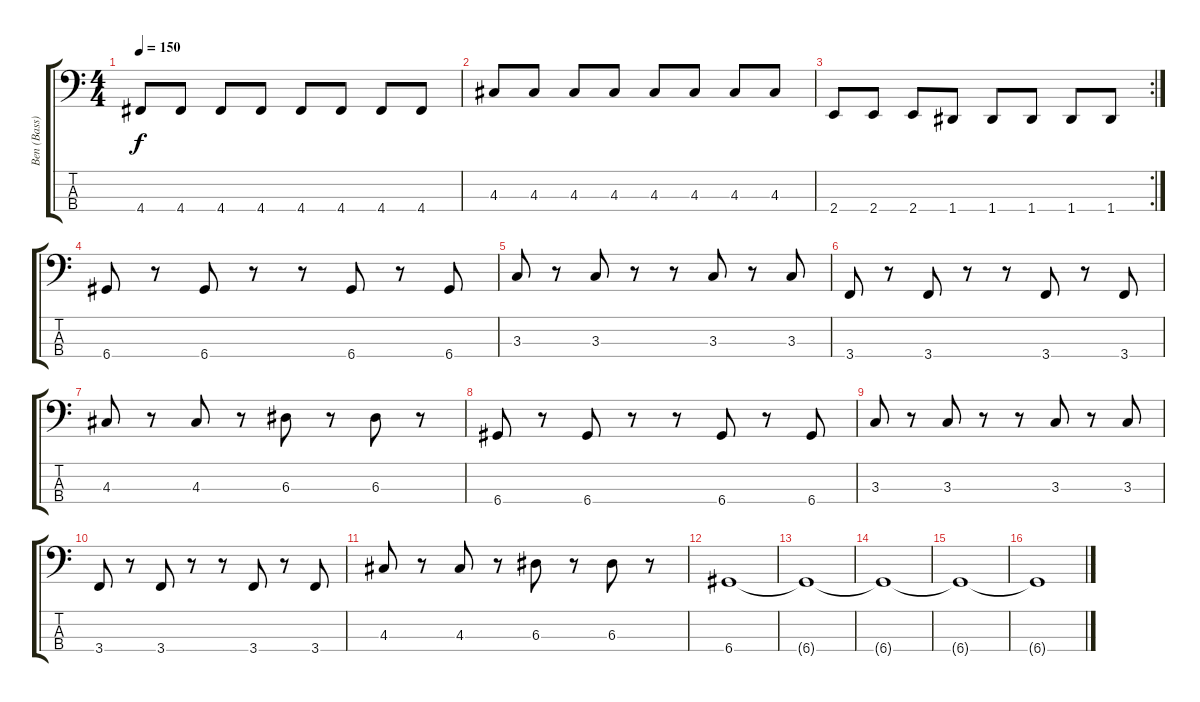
\track ("Ben (Bass)" "Ben (Bass)") {instrument electricbassfinger}
\staff {score tabs}
\tuning (G2 D2 A1 D1) {hide}
\ts (4 4)
\tempo 150
\clef f4
\ks c
4.4.8{dy f} 4.4.8 4.4.8 4.4.8 4.4.8 4.4.8 4.4.8 4.4.8 |
4.3.8 4.3.8 4.3.8 4.3.8 4.3.8 4.3.8 4.3.8 4.3.8 |
\rc 2
2.4.8 2.4.8 2.4.8 1.4.8 1.4.8 1.4.8 1.4.8 1.4.8 |
6.4.8 r.8 6.4.8 r.8 r.8 6.4.8 r.8 6.4.8 |
3.3.8 r.8 3.3.8 r.8 r.8 3.3.8 r.8 3.3.8 |
3.4.8 r.8 3.4.8 r.8 r.8 3.4.8 r.8 3.4.8 |
4.3.8 r.8 4.3.8 r.8 6.3.8 r.8 6.3.8 r.8 |
6.4.8 r.8 6.4.8 r.8 r.8 6.4.8 r.8 6.4.8 |
3.3.8 r.8 3.3.8 r.8 r.8 3.3.8 r.8 3.3.8 |
3.4.8 r.8 3.4.8 r.8 r.8 3.4.8 r.8 3.4.8 |
4.3.8 r.8 4.3.8 r.8 6.3.8 r.8 6.3.8 r.8 |
6.4.1 |
6.4{t}.1 |
6.4{t}.1 |
6.4{t}.1 |
6.4{t}.1
